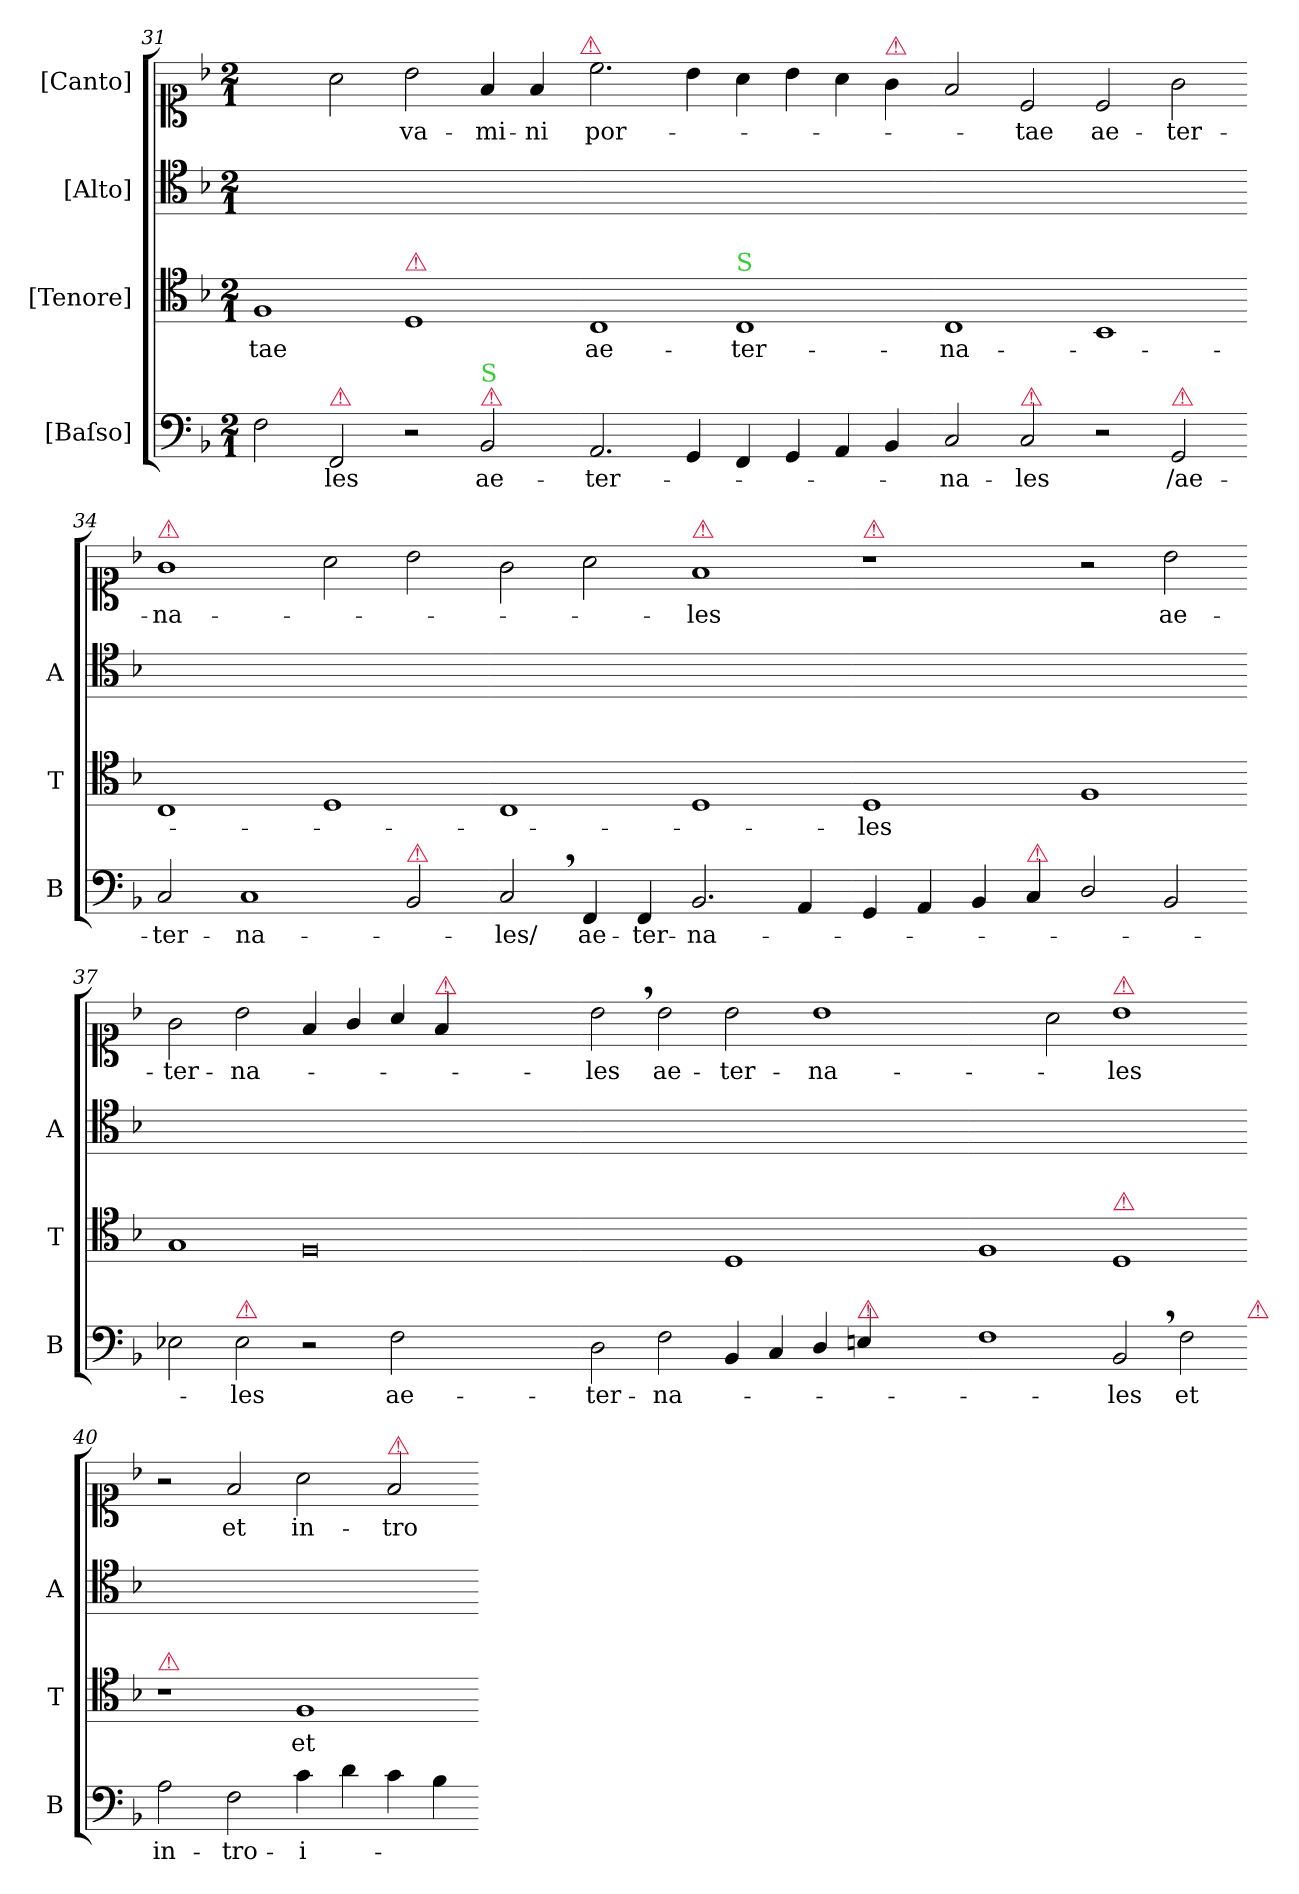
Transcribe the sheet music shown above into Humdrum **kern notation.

**kern	**text	**kern	**text	**kern	**kern	**text
*part4	*part4	*part3	*part3	*part2	*part1	*part1
*staff4	*staff4	*staff3	*staff3	*staff2	*staff1	*staff1
*I"[Baſso]	*	*I"[Tenore]	*	*I"[Alto]	*I"[Canto]	*
*I'B	*	*I'T	*	*I'A	*	*
*clefF4	*	*clefC4	*	*clefC4	*clefC1	*
*k[b-]	*	*k[b-]	*	*k[b-]	*k[b-]	*
*F:	*	*F:	*	*F:	*F:	*
*M2/1	*	*M2/1	*	*M2/1	*M2/1	*
=31	=31	=31	=31	=31	=31	=31
2F\	.	1F/	-tae	0ryy	2ryy	.
!LO:TX:a:color=crimson:t=⚠	!	!	!	!	!	!
2FF/	-les	.	.	.	2a\	.
!	!	!LO:TX:a:color=crimson:t=⚠	!	!	!	!
2r	.	1D/	.	.	2b-\	-va-
!LO:TX:a:color=crimson:t=⚠	!	!	!	!	!	!
!LO:TX:a:color=limegreen:t=S	!	!	!	!	!	!
2BB-/	ae-	.	.	.	4f/	-mi-
.	.	.	.	.	4f/	-ni
!	!	!	!	!	!LO:TX:a:color=crimson:t=⚠	!
=32-	=32-	=32-	=32-	=32-	=32-	=32-
2.AA/	-ter-	1C/	ae-	0ryy	2.cc\	por-
4GG/	.	.	.	.	4b-\	.
!	!	!LO:TX:a:color=limegreen:t=S	!	!	!	!
4FF/	.	1C/	-ter-	.	4a\	.
4GG/	.	.	.	.	4b-\	.
4AA/	.	.	.	.	4a\	.
!	!	!	!	!	!LO:TX:a:color=crimson:t=⚠	!
4BB-/	.	.	.	.	4g\	.
=33-	=33-	=33-	=33-	=33-	=33-	=33-
2C/	-na-	1C/	-na-	0ryy	2f/	.
!LO:TX:a:color=crimson:t=⚠	!	!	!	!	!	!
2C/	-les	.	.	.	2c/	-tae
2r	.	1BB-/	.	.	2c/	ae-
!LO:TX:a:color=crimson:t=⚠	!	!	!	!	!	!
2GG/	/ae-	.	.	.	2g\	-ter-
=34-	=34-	=34-	=34-	=34-	=34-	=34-
!	!	!	!	!	!LO:TX:a:color=crimson:t=⚠	!
2C/	-ter-	1C/	.	0ryy	1g\	-na-
1C/	-na-	.	.	.	.	.
.	.	1D/	.	.	2a\	.
!LO:TX:a:color=crimson:t=⚠	!	!	!	!	!	!
2BB-/	.	.	.	.	2b-\	.
=35-	=35-	=35-	=35-	=35-	=35-	=35-
2C,/	-les/	1C/	.	0ryy	2g\	.
4FF/	ae-	.	.	.	2a\	.
4FF/	-ter-	.	.	.	.	.
!	!	!	!	!	!LO:TX:a:color=crimson:t=⚠	!
2.BB-/	-na-	1D/	.	.	1f/	-les
4AA/	.	.	.	.	.	.
=36-	=36-	=36-	=36-	=36-	=36-	=36-
!	!	!	!	!	!LO:TX:a:color=crimson:t=⚠	!
4GG/	.	1D/	-les	0ryy	1r	.
4AA/	.	.	.	.	.	.
4BB-/	.	.	.	.	.	.
!LO:TX:a:color=crimson:t=⚠	!	!	!	!	!	!
4C/	.	.	.	.	.	.
2D/	.	1F/	.	.	2r	.
2BB-/	.	.	.	.	2b-\	ae-
=37-	=37-	=37-	=37-	=37-	=37-	=37-
2E-X\	.	1G/	.	0ryy	2g\	-ter-
!LO:TX:a:color=crimson:t=⚠	!	!	!	!	!	!
2E-\	-les	.	.	.	2b-\	-na-
2r	.	0F/	.	.	4f/	.
.	.	.	.	.	4g/	.
2F\	ae-	.	.	.	4a/	.
!	!	!	!	!	!LO:TX:a:color=crimson:t=⚠	!
.	.	.	.	.	4f/	.
1ryy	.	.	.	1ryy	1ryy	.
=38-	=38-	=38-	=38-	=38-	=38-	=38-
2D\	-ter-	1ryy	.	0ryy	2b-,\	-les
2F\	-na-	.	.	.	2b-\	ae-
4BB-/	.	1D/	.	.	2b-\	-ter-
4C/	.	.	.	.	.	.
4D/	.	.	.	.	1b-\	-na-
!LO:TX:a:color=crimson:t=⚠	!	!	!	!	!	!
4En/	.	.	.	.	.	.
2ryy	.	2ryy	.	2ryy	.	.
=39-	=39-	=39-	=39-	=39-	=39-	=39-
1F\	.	1F/	.	0ryy	2ryy	.
.	.	.	.	.	2a\	.
!	!	!	!	!	!LO:TX:a:color=crimson:t=⚠	!
!	!	!LO:TX:a:color=crimson:t=⚠	!	!	!	!
2BB-,/	-les	1D/	.	.	1b-\	-les
2F\	et	.	.	.	.	.
!LO:TX:a:color=crimson:t=⚠	!	!	!	!	!	!
=40-	=40-	=40-	=40-	=40-	=40-	=40-
!	!	!LO:TX:a:color=crimson:t=⚠	!	!	!	!
2A\	in-	1r	.	0ryy	2r	.
2F\	-tro-	.	.	.	2f/	et
4c\	-i-	1F/	et	.	2a\	in-
4d\	.	.	.	.	.	.
!	!	!	!	!	!LO:TX:a:color=crimson:t=⚠	!
4c\	.	.	.	.	2f/	-tro-
4B-\	.	.	.	.	.	.
=-	=-	=-	=-	=-	=-	=-
*-	*-	*-	*-	*-	*-	*-
